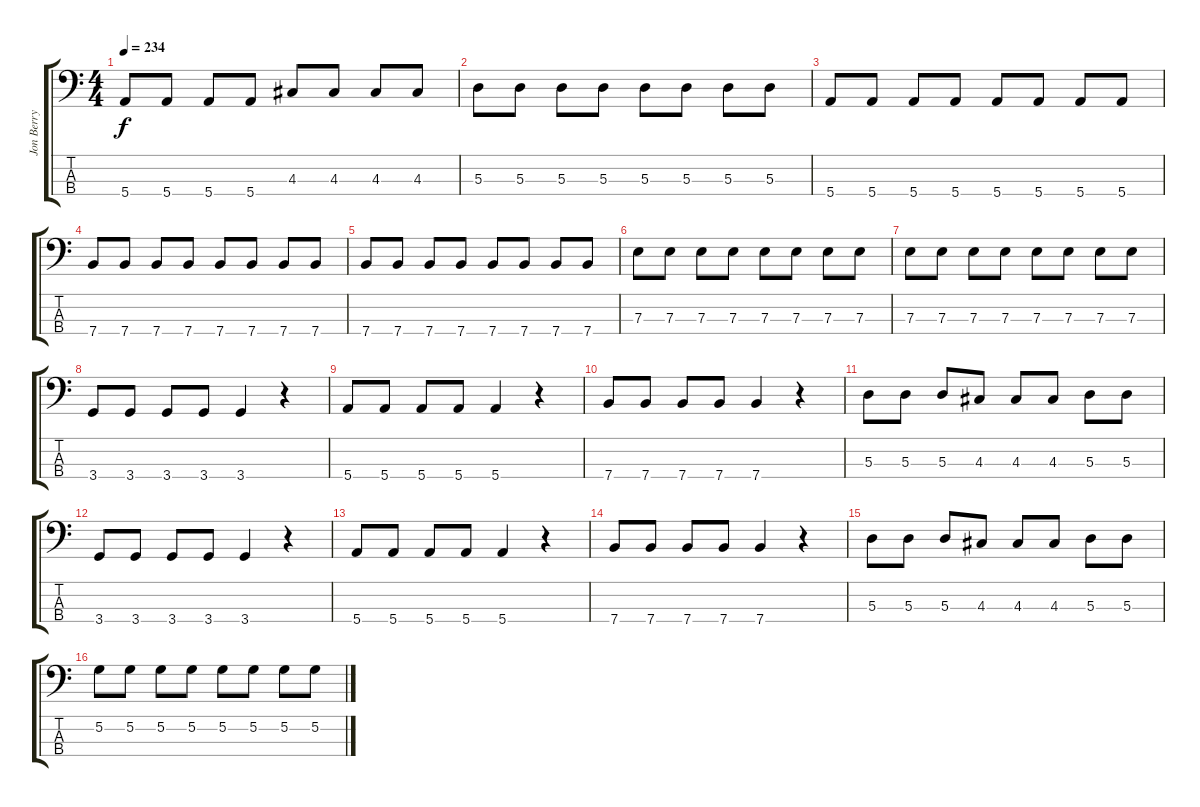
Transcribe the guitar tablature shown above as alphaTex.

\track ("Jon Berry" "Jon Berry") {instrument electricbasspick}
\staff {score tabs}
\tuning (G2 D2 A1 E1) {hide}
\ts (4 4)
\tempo 234
\clef f4
\ks c
5.4.8{dy f} 5.4.8 5.4.8 5.4.8 4.3.8 4.3.8 4.3.8 4.3.8 |
5.3.8 5.3.8 5.3.8 5.3.8 5.3.8 5.3.8 5.3.8 5.3.8 |
5.4.8 5.4.8 5.4.8 5.4.8 5.4.8 5.4.8 5.4.8 5.4.8 |
7.4.8 7.4.8 7.4.8 7.4.8 7.4.8 7.4.8 7.4.8 7.4.8 |
7.4.8 7.4.8 7.4.8 7.4.8 7.4.8 7.4.8 7.4.8 7.4.8 |
7.3.8 7.3.8 7.3.8 7.3.8 7.3.8 7.3.8 7.3.8 7.3.8 |
7.3.8 7.3.8 7.3.8 7.3.8 7.3.8 7.3.8 7.3.8 7.3.8 |
3.4.8 3.4.8 3.4.8 3.4.8 3.4.4 r.4 |
5.4.8 5.4.8 5.4.8 5.4.8 5.4.4 r.4 |
7.4.8 7.4.8 7.4.8 7.4.8 7.4.4 r.4 |
5.3.8 5.3.8 5.3.8 4.3.8 4.3.8 4.3.8 5.3.8 5.3.8 |
3.4.8 3.4.8 3.4.8 3.4.8 3.4.4 r.4 |
5.4.8 5.4.8 5.4.8 5.4.8 5.4.4 r.4 |
7.4.8 7.4.8 7.4.8 7.4.8 7.4.4 r.4 |
5.3.8 5.3.8 5.3.8 4.3.8 4.3.8 4.3.8 5.3.8 5.3.8 |
5.2.8 5.2.8 5.2.8 5.2.8 5.2.8 5.2.8 5.2.8 5.2.8
